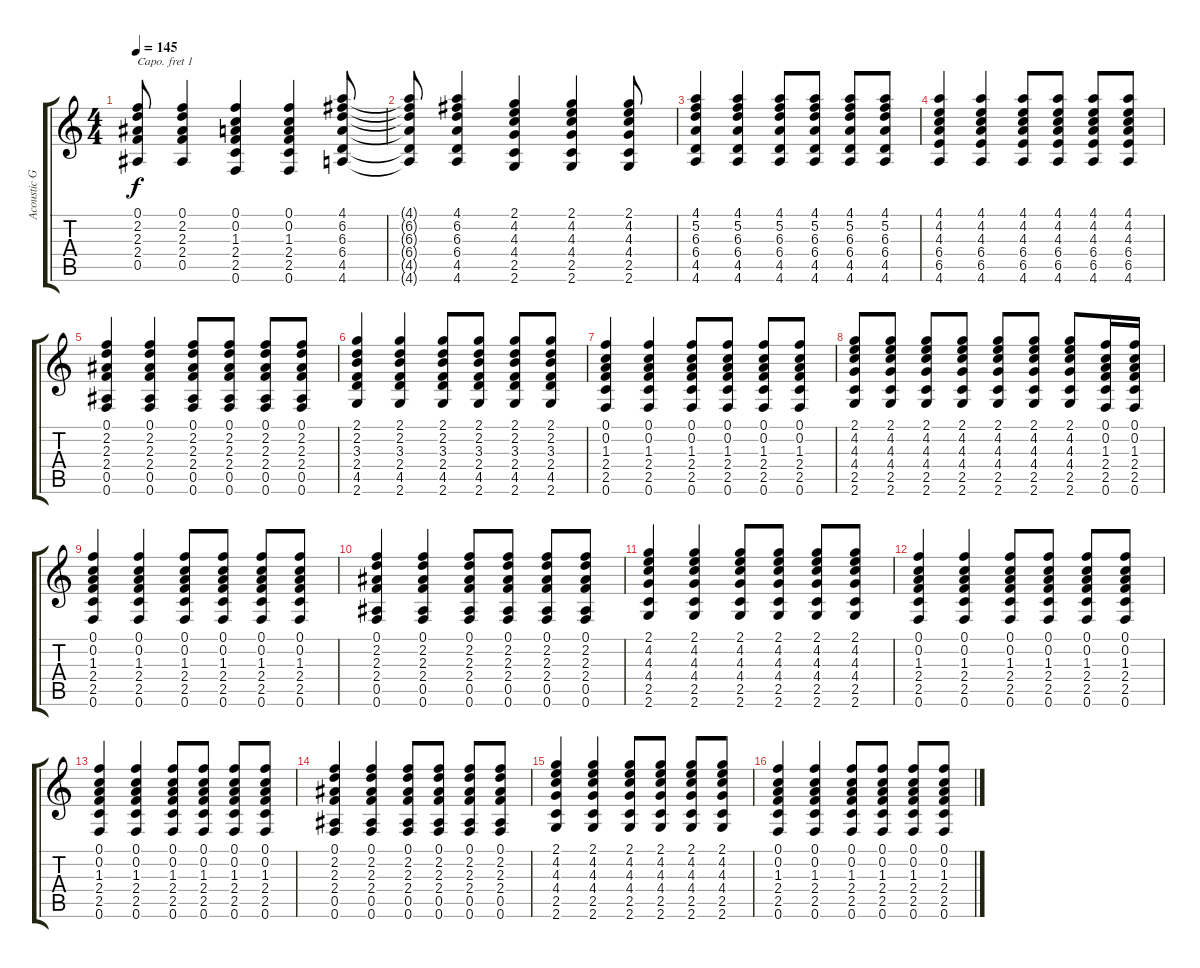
\track ("Acoustic Guitar" "Acoustic G") {instrument acousticguitarsteel}
\staff {score tabs}
\capo 1
\tuning (E4 B3 G3 D3 A2 E2) {hide}
\ts (4 4)
\tempo 145
\clef g2
\ks c
(0.1{t} 2.2{t} 2.3{t} 2.4{t} 0.5{t}).8{dy f} (0.1 2.2 2.3 2.4 0.5).4 (0.1 0.2 1.3 2.4 2.5 0.6).4 (0.1 0.2 1.3 2.4 2.5 0.6).4 (4.1 6.2 6.3 6.4 4.5 4.6).8 |
(4.1{t} 6.2{t} 6.3{t} 6.4{t} 4.5{t} 4.6{t}).8 (4.1 6.2 6.3 6.4 4.5 4.6).4 (2.1 4.2 4.3 4.4 2.5 2.6).4 (2.1 4.2 4.3 4.4 2.5 2.6).4 (2.1 4.2 4.3 4.4 2.5 2.6).8 |
(4.1 5.2 6.3 6.4 4.5 4.6).4{volume 7} (4.1 5.2 6.3 6.4 4.5 4.6).4 (4.1 5.2 6.3 6.4 4.5 4.6).8 (4.1 5.2 6.3 6.4 4.5 4.6).8 (4.1 5.2 6.3 6.4 4.5 4.6).8 (4.1 5.2 6.3 6.4 4.5 4.6).8 |
(4.1 4.2 4.3 6.4 6.5 4.6).4{volume 7} (4.1 4.2 4.3 6.4 6.5 4.6).4 (4.1 4.2 4.3 6.4 6.5 4.6).8 (4.1 4.2 4.3 6.4 6.5 4.6).8 (4.1 4.2 4.3 6.4 6.5 4.6).8 (4.1 4.2 4.3 6.4 6.5 4.6).8 |
(0.1 2.2 2.3 2.4 0.5 0.6).4{volume 7} (0.1 2.2 2.3 2.4 0.5 0.6).4 (0.1 2.2 2.3 2.4 0.5 0.6).8 (0.1 2.2 2.3 2.4 0.5 0.6).8 (0.1 2.2 2.3 2.4 0.5 0.6).8 (0.1 2.2 2.3 2.4 0.5 0.6).8 |
(2.1 2.2 3.3 2.4 4.5 2.6).4{volume 7} (2.1 2.2 3.3 2.4 4.5 2.6).4 (2.1 2.2 3.3 2.4 4.5 2.6).8 (2.1 2.2 3.3 2.4 4.5 2.6).8 (2.1 2.2 3.3 2.4 4.5 2.6).8 (2.1 2.2 3.3 2.4 4.5 2.6).8 |
(0.1 0.2 1.3 2.4 2.5 0.6).4 (0.1 0.2 1.3 2.4 2.5 0.6).4 (0.1 0.2 1.3 2.4 2.5 0.6).8 (0.1 0.2 1.3 2.4 2.5 0.6).8 (0.1 0.2 1.3 2.4 2.5 0.6).8 (0.1 0.2 1.3 2.4 2.5 0.6).8 |
(2.1 4.2 4.3 4.4 2.5 2.6).8 (2.1 4.2 4.3 4.4 2.5 2.6).8 (2.1 4.2 4.3 4.4 2.5 2.6).8 (2.1 4.2 4.3 4.4 2.5 2.6).8 (2.1 4.2 4.3 4.4 2.5 2.6).8 (2.1 4.2 4.3 4.4 2.5 2.6).8 (2.1 4.2 4.3 4.4 2.5 2.6).8 (0.1 0.2 1.3 2.4 2.5 0.6).16{volume 13} (0.1 0.2 1.3 2.4 2.5 0.6).16 |
(0.1 0.2 1.3 2.4 2.5 0.6).4 (0.1 0.2 1.3 2.4 2.5 0.6).4 (0.1 0.2 1.3 2.4 2.5 0.6).8 (0.1 0.2 1.3 2.4 2.5 0.6).8 (0.1 0.2 1.3 2.4 2.5 0.6).8 (0.1 0.2 1.3 2.4 2.5 0.6).8 |
(0.1 2.2 2.3 2.4 0.5 0.6).4 (0.1 2.2 2.3 2.4 0.5 0.6).4 (0.1 2.2 2.3 2.4 0.5 0.6).8 (0.1 2.2 2.3 2.4 0.5 0.6).8 (0.1 2.2 2.3 2.4 0.5 0.6).8 (0.1 2.2 2.3 2.4 0.5 0.6).8 |
(2.1 4.2 4.3 4.4 2.5 2.6).4 (2.1 4.2 4.3 4.4 2.5 2.6).4 (2.1 4.2 4.3 4.4 2.5 2.6).8 (2.1 4.2 4.3 4.4 2.5 2.6).8 (2.1 4.2 4.3 4.4 2.5 2.6).8 (2.1 4.2 4.3 4.4 2.5 2.6).8 |
(0.1 0.2 1.3 2.4 2.5 0.6).4 (0.1 0.2 1.3 2.4 2.5 0.6).4 (0.1 0.2 1.3 2.4 2.5 0.6).8 (0.1 0.2 1.3 2.4 2.5 0.6).8 (0.1 0.2 1.3 2.4 2.5 0.6).8 (0.1 0.2 1.3 2.4 2.5 0.6).8 |
(0.1 0.2 1.3 2.4 2.5 0.6).4 (0.1 0.2 1.3 2.4 2.5 0.6).4 (0.1 0.2 1.3 2.4 2.5 0.6).8 (0.1 0.2 1.3 2.4 2.5 0.6).8 (0.1 0.2 1.3 2.4 2.5 0.6).8 (0.1 0.2 1.3 2.4 2.5 0.6).8 |
(0.1 2.2 2.3 2.4 0.5 0.6).4 (0.1 2.2 2.3 2.4 0.5 0.6).4 (0.1 2.2 2.3 2.4 0.5 0.6).8 (0.1 2.2 2.3 2.4 0.5 0.6).8 (0.1 2.2 2.3 2.4 0.5 0.6).8 (0.1 2.2 2.3 2.4 0.5 0.6).8 |
(2.1 4.2 4.3 4.4 2.5 2.6).4 (2.1 4.2 4.3 4.4 2.5 2.6).4 (2.1 4.2 4.3 4.4 2.5 2.6).8 (2.1 4.2 4.3 4.4 2.5 2.6).8 (2.1 4.2 4.3 4.4 2.5 2.6).8 (2.1 4.2 4.3 4.4 2.5 2.6).8 |
(0.1 0.2 1.3 2.4 2.5 0.6).4 (0.1 0.2 1.3 2.4 2.5 0.6).4 (0.1 0.2 1.3 2.4 2.5 0.6).8 (0.1 0.2 1.3 2.4 2.5 0.6).8 (0.1 0.2 1.3 2.4 2.5 0.6).8 (0.1 0.2 1.3 2.4 2.5 0.6).8
